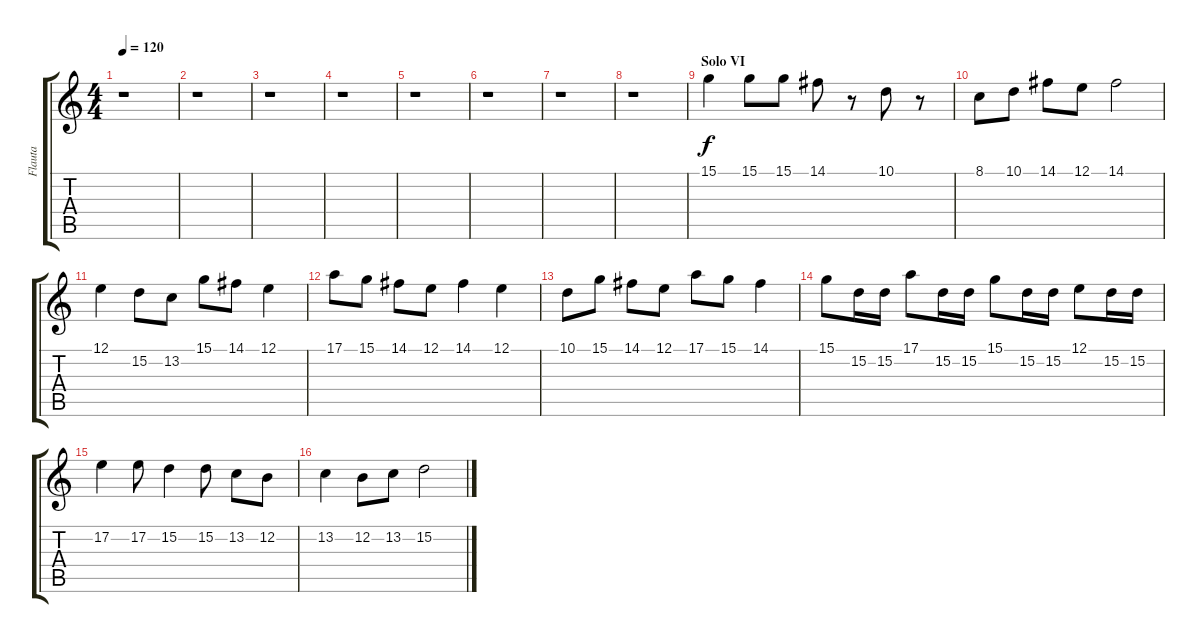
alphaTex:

\track ("Flauta" "Flauta") {instrument flute}
\staff {score tabs}
\tuning (E4 B3 G3 D3 A2 E2) {hide}
\ts (4 4)
\tempo 120
\clef g2
\ks c
r.1{dy f} |
r.1 |
r.1 |
r.1 |
r.1 |
r.1 |
r.1 |
r.1 |
\section ("" "Solo VI")
15.1.4{volume 12} 15.1.8 15.1.8 14.1.8 r.8 10.1.8 r.8 |
8.1.8 10.1.8 14.1.8 12.1.8 14.1.2 |
12.1.4 15.2.8 13.2.8 15.1.8 14.1.8 12.1.4 |
17.1.8 15.1.8 14.1.8 12.1.8 14.1.4 12.1.4 |
10.1.8 15.1.8 14.1.8 12.1.8 17.1.8 15.1.8 14.1.4 |
15.1.8 15.2.16 15.2.16 17.1.8 15.2.16 15.2.16 15.1.8 15.2.16 15.2.16 12.1.8 15.2.16 15.2.16 |
17.2.4 17.2.8 15.2.4 15.2.8 13.2.8 12.2.8 |
13.2.4 12.2.8 13.2.8 15.2.2
